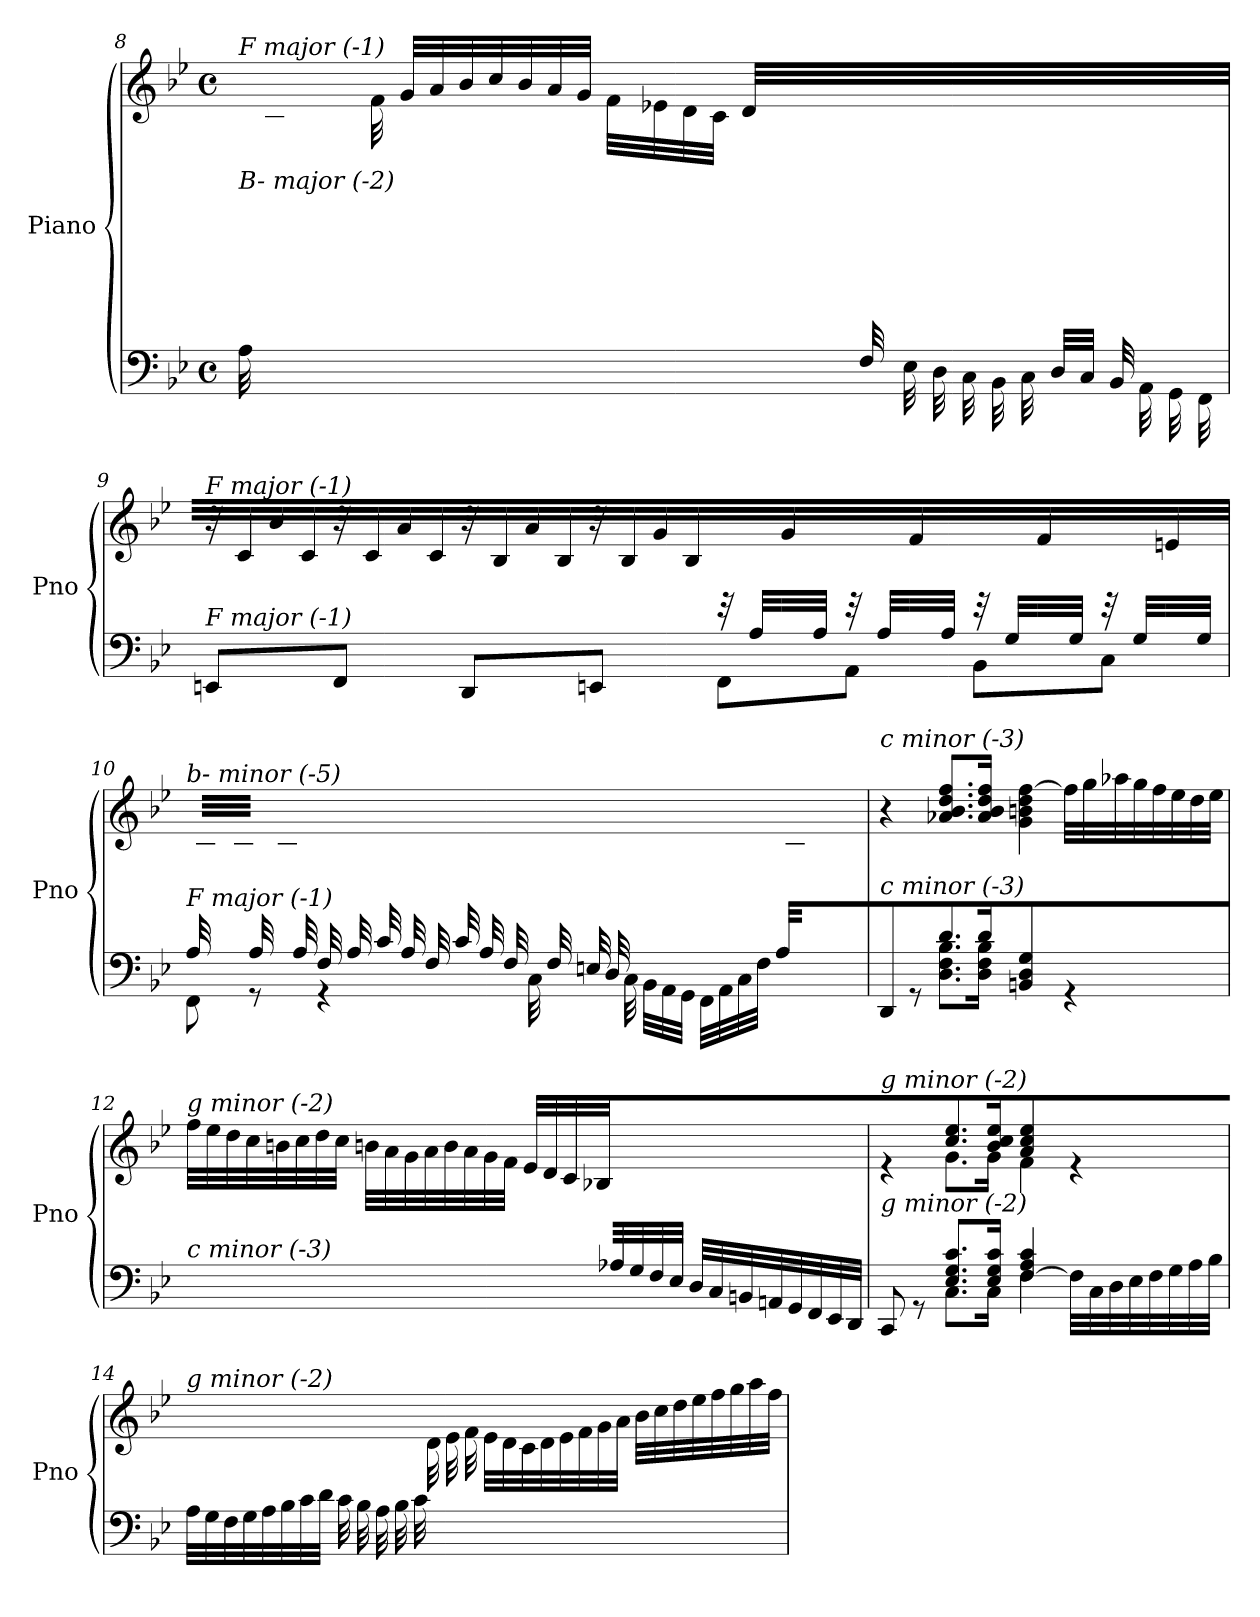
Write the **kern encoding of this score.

**kern	**kern
*part1	*part1
*staff2	*staff1
*I"Piano	*
*I'Pno	*
!!LO:LB:g=z
*clefF4	*clefG2
*k[b-e-]	*k[b-e-]
*M4/4	*M4/4
*met(c)	*met(c)
=8	=8
*^	*^
!	!	!LO:TX:i:t=F major (-1)	!
!LO:TX:i:t=B- major (-2)	!	!	!
2ryy	32A\LLL	8ryy	32ryy
.	8ryy	.	32c\
.	.	.	32d\
.	.	.	32en\JJJ
.	.	32ryy	32f\
.	32ryy	32g/LLL	8..ryy
.	32ryy	32a/	.
.	32ryy	32b-/	.
.	32ryy	32cc/	.
.	32ryy	32b-/	.
.	32ryy	32a/	.
.	32ryy	32g/JJJ	.
.	8ryy	8ryy	32f\LLL
.	.	.	32e-X\
.	.	.	32d\
.	.	.	32c\JJJ
32ryy	8ryy	32d/LLL	2ryy
32B-/	.	8ryy	.
32A/	.	.	.
32G/JJJ	.	.	.
32F/	32ryy	.	.
8ryy	32E-\LLL	32ryy	.
.	32D\	16ryy	.
.	32C\JJJ	.	.
.	32BB-\LLL	16ryy	.
32ryy	32C\JJJ	.	.
32D/LLL	16ryy	16.ryy	.
32C/JJJ	.	.	.
32BB-/	32ryy	.	.
16.ryy	32AA\LLL	32ryy	.
.	32GG\	16ryy	.
.	32FF\JJJ	.	.
*	*	*v	*v
!!LO:PB:g=z
=9	=9	=9
!	!	!LO:TX:i:t=F major (-1)
!LO:TX:i:t=F major (-1)	!	!
2ryy	8EEn/L	32r
.	.	32c/LLL
.	.	32b-/
.	.	32c/JJJ
.	8FF/J	32r
.	.	32c/LLL
.	.	32a/
.	.	32c/JJJ
.	8DD/L	32r
.	.	32B-/LLL
.	.	32a/
.	.	32B-/JJJ
.	8EEn/J	32r
.	.	32B-/LLL
.	.	32g/
.	.	32B-/JJJ
32ryy	8FF\L	32rGG
32A/LLL	.	32ryy
32ryy	.	32g\
32A/JJJ	.	32ryy
32ryy	8AA\J	32rGG
32A/LLL	.	32ryy
32ryy	.	32f\
32A/JJJ	.	32ryy
32ryy	8BB-\L	32rGG
32G/LLL	.	32ryy
32ryy	.	32f\
32G/JJJ	.	32ryy
32ryy	8C\J	32rGG
32G/LLL	.	32ryy
32ryy	.	32en\
32G/JJJ	.	32ryy
!!LO:LB:g=z
=10	=10	=10
!	!	!LO:TX:i:t=b- minor (-5)
!LO:TX:i:t=F major (-1)	!	!
32A/LLL	8FF\	32ryy
16.ryy	.	32c\
.	.	32f\
.	.	32c\JJJ
32A/LLL	8rGG	32ryy
16ryy	.	32f\
.	.	32c\
32A/JJJ	.	4ryy
32F/LLL	4rGG	.
32A/	.	.
32c/	.	.
32A/JJJ	.	.
32F/LLL	.	.
32c/	.	.
32A/	.	.
32F/JJJ	.	32ryy
32ryy	32C\	32ryy
32F/LLL	32ryy	8ryy
32En/	32ryy	.
32D/JJJ	32ryy	.
32C\	32ryy	.
8..ryy	32BB-\LLL	32ryy
.	32AA\	16ryy
.	32GG\JJJ	.
.	32FF\LLL	8ryy
.	32AA\	.
.	32C\	.
.	32F\JJJ	.
32A/LLL	8ryy	32ryy
16.ryy	.	32c/
.	.	32e-X/
.	.	32g-X/JJJ
=11	=11	=11
*	*	*^
!	!	!LO:TX:i:t=c minor (-3)	!
!LO:TX:i:t=c minor (-3)	!	!	!
8DD/	4ryy	4r	4ryy
8rGG	.	.	.
8.d/L	8.D\ 8.F\ 8.B-\L	8.a-X/ 8.b-/ 8.dd/ 8.ff/L	4ryy
16d/Jk	16D\ 16F\ 16B-\Jk	16a-/ 16b-/ 16dd/ 16ff/Jk	.
4BBn\ 4D\ 4G\	2ryy	4g\ 4bn\ 4dd\ [4ff\	2ryy
4rGG	.	32ff\LLL]	.
.	.	32gg\	.
.	.	32aa-X\	.
.	.	32gg\	.
.	.	32ff\	.
.	.	32ee-\	.
.	.	32dd\	.
.	.	32ee-\JJJ	.
*	*	*v	*v
!!LO:LB:g=z
=12	=12	=12
!	!	!LO:TX:i:t=g minor (-2)
!LO:TX:i:t=c minor (-3)	!	!
2ryy	2.ryy	32ff\LLL
.	.	32ee-\
.	.	32dd\
.	.	32cc\
.	.	32bn\
.	.	32cc\
.	.	32dd\
.	.	32cc\JJJ
.	.	32bn\LLL
.	.	32a\
.	.	32g\
.	.	32a\
.	.	32b\
.	.	32a\
.	.	32g\
.	.	32f\JJJ
8ryy	.	32e-/LLL
.	.	32d/
.	.	32c/
.	.	32B-X/
32A-X/	.	8ryy
32G/	.	.
32F/	.	.
32E-/JJJ	.	.
4ryy	32D/LLL	4ryy
.	32C/	.
.	32BBn/	.
.	32AAn/	.
.	32GG/	.
.	32FF/	.
.	32EE-/	.
.	32DD/JJJ	.
=13	=13	=13
*	*^	*^
*	*	*	*	*^
!	!	!	!LO:TX:i:t=g minor (-2)	!	!
!LO:TX:i:t=g minor (-2)	!	!	!	!	!
4ryy	8CC/	4ryy	4re	4ryy	4ryy
.	8rGG	.	.	.	.
2ryy	8.E-/ 8.G/ 8.c/L	8.C\L	8.cc/ 8.ee-/L	8.g\L	2.ryy
.	16E-/ 16G/ 16c/Jk	16C\Jk	16b-/ 16cc/ 16ee-/Jk	16g\Jk	.
.	4F/ 4A/ 4c/	[4F\	4a/ 4cc/ 4ee-/	4f\	.
4ryy	4ryy	32F\LLL]	4re	4ryy	.
.	.	32C\	.	.	.
.	.	32D\	.	.	.
.	.	32E-\	.	.	.
.	.	32F\	.	.	.
.	.	32G\	.	.	.
.	.	32A\	.	.	.
.	.	32B-\JJJ	.	.	.
*	*	*	*	*v	*v
!!LO:LB:g=z
=14	=14	=14	=14	=14
!	!	!	!LO:TX:i:t=g minor (-2)	!
!LO:TX:i:t=g minor (-2)	!	!	!	!
*v	*v	*v	*	*
32A\LLL	2ryy	4ryy
32G\	.	.
32F\	.	.
32G\	.	.
32A\	.	.
32B-\	.	.
32c\	.	.
32d\JJJ	.	.
32c\LLL	.	8ryy
32B-\	.	.
32A\	.	.
32B-\	.	.
32c\	.	32ryy
16.ryy	.	32d\
.	.	32e-\
.	.	32f\JJJ
2ryy	32e-\LLL	2ryy
.	32d\	.
.	32c\	.
.	32d\	.
.	32e-\	.
.	32f\	.
.	32g\	.
.	32a\JJJ	.
.	32b-\LLL	.
.	32cc\	.
.	32dd\	.
.	32ee-\	.
.	32ff\	.
.	32gg\	.
.	32aa\	.
.	32ff\JJJ	.
*	*v	*v
=	=
*-	*-
